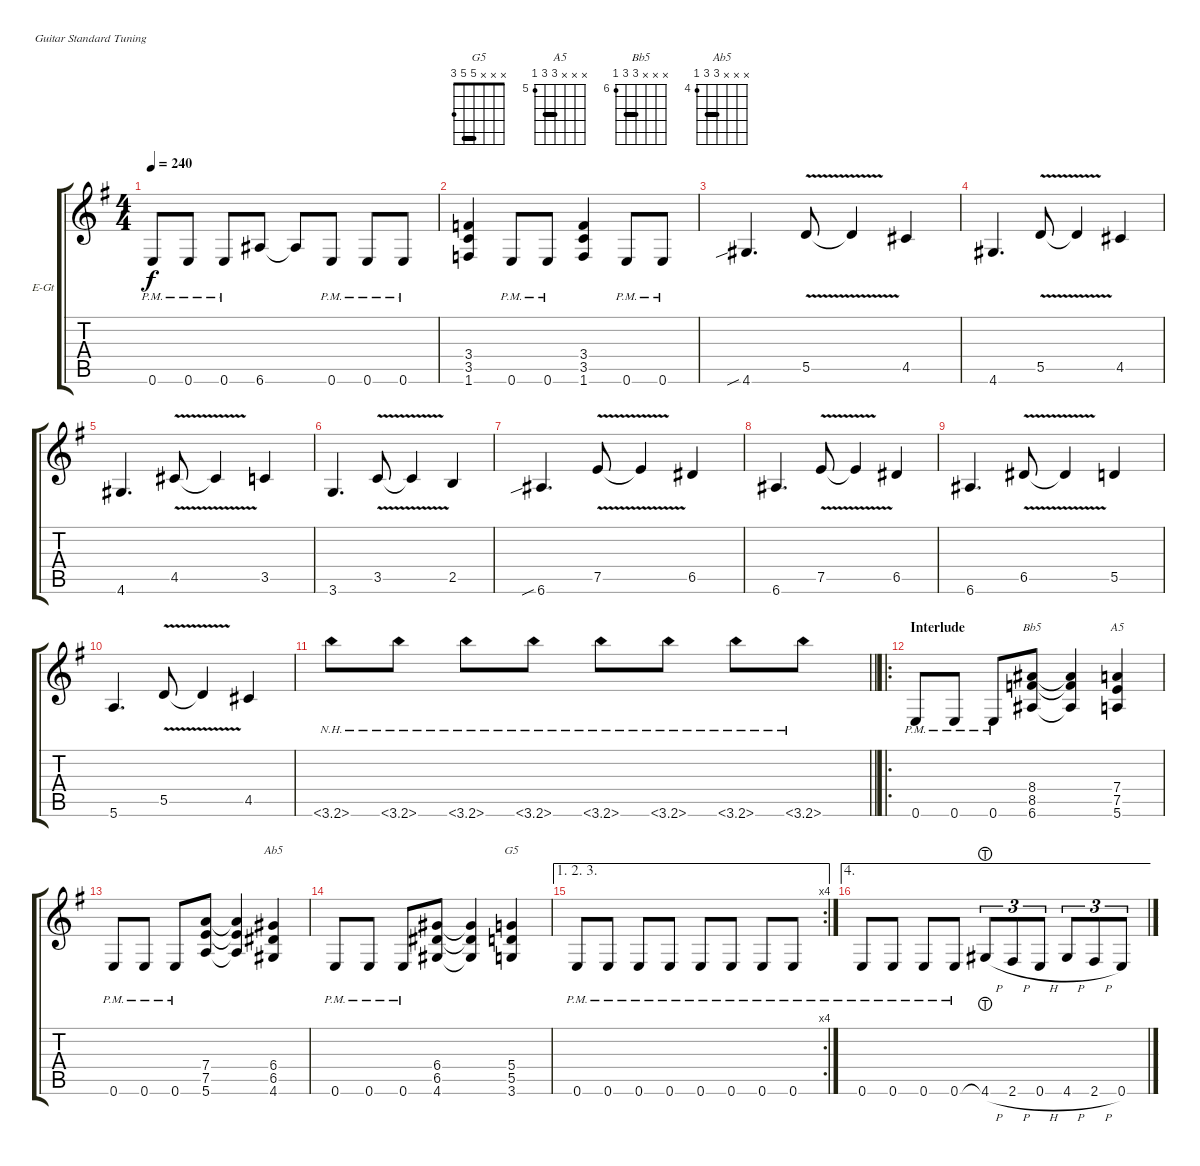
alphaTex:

\defaultSystemsLayout 4
\bracketExtendMode groupsimilarinstruments
\firstSystemTrackNameOrientation horizontal
\otherSystemsTrackNameOrientation horizontal
\track ("Guitar 1" "E-Gt") {instrument distortionguitar}
\staff {score tabs}
\tuning (E4 B3 G3 D3 A2 E2)
\chord ("G5" x x x 5 5 3) {barre 5}
\chord ("A5" x x x 7 7 5) {firstfret 5 barre 7}
\chord ("Bb5" x x x 8 8 6) {firstfret 6 barre 8}
\chord ("Ab5" x x x 6 6 4) {firstfret 4 barre 6}
\ts (4 4)
\tempo 240
\clef g2
\ks g
0.6{pm}.8{dy f} 0.6{pm}.8 0.6{pm}.8 6.6.8 6.6{t}.8 0.6{pm}.8 0.6{pm}.8 0.6{pm}.8 |
(1.6 3.5 3.4).4 0.6{pm}.8 0.6{pm}.8 (1.6 3.5 3.4).4 0.6{pm}.8 0.6{pm}.8 |
4.6{sib}.4{d} 5.5{v}.8 5.5{v t}.4 4.5.4 |
4.6.4{d} 5.5{v}.8 5.5{v t}.4 4.5.4 |
4.6.4{d} 4.5{v}.8 4.5{v t}.4 3.5.4 |
3.6.4{d} 3.5{v}.8 3.5{v t}.4 2.5.4 |
6.6{sib}.4{d} 7.5{v}.8 7.5{v t}.4 6.5.4 |
6.6.4{d} 7.5{v}.8 7.5{v t}.4 6.5.4 |
6.6.4{d} 6.5{v}.8 6.5{v t}.4 5.5.4 |
5.6.4{d} 5.5{v}.8 5.5{v t}.4 4.5.4 |
\barLineRight lightlight
3.6{nh}.8 3.6{nh}.8 3.6{nh}.8 3.6{nh}.8 3.6{nh}.8 3.6{nh}.8 3.6{nh}.8 3.6{nh}.8 |
\ro
\section ("" "Interlude")
0.6{pm}.8 0.6{pm}.8 0.6{pm}.8 (6.6 8.5 8.4).8{ch "Bb5"} (6.6{t} 8.5{t} 8.4{t}).4 (7.4 7.5 5.6).4{ch "A5"} |
0.6{pm}.8 0.6{pm}.8 0.6{pm}.8 (5.6 7.5 7.4).8 (5.6{t} 7.5{t} 7.4{t}).4 (6.4 6.5 4.6).4{ch "Ab5"} |
0.6{pm}.8 0.6{pm}.8 0.6{pm}.8 (4.6 6.5 6.4).8 (4.6{t} 6.5{t} 6.4{t}).4 (5.4 5.5 3.6).4{ch "G5"} |
\ae (1 2 3)
\rc 4
0.6{pm}.8 0.6{pm}.8 0.6{pm}.8 0.6{pm}.8 0.6{pm}.8 0.6{pm}.8 0.6{pm}.8 0.6{pm}.8 |
\ae 4
0.6{pm}.8 0.6{pm}.8 0.6{pm}.8 0.6{pm}.8 4.6{h lht}.8{tu (3 2)} 2.6{h}.8{tu (3 2)} 0.6{h}.8{tu (3 2)} 4.6{h}.8{tu (3 2)} 2.6{h}.8{tu (3 2)} 0.6{h}.8{tu (3 2)}
